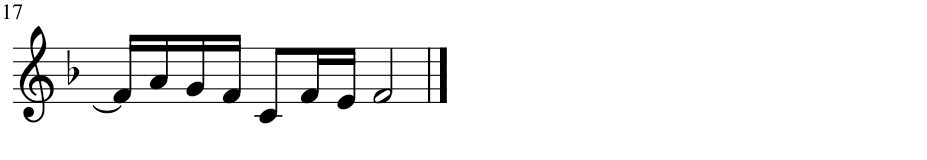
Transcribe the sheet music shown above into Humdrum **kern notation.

**kern
*part1
*staff1
*I"Flauta
*I'Fl
!!LO:PB:g=z
*clefG2
*k[b-]
*M4/4
=17
16f/LL]
16a/
16g/
16f/JJ
8c/L
16f/L
16e/JJ
2f/
==
*-
